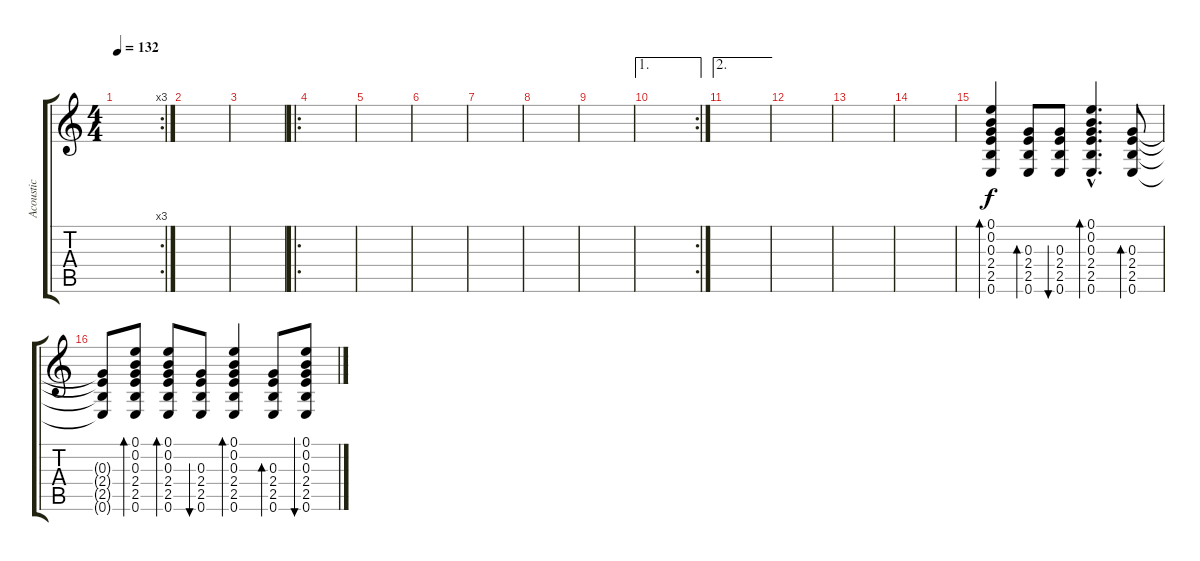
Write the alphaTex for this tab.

\track ("Acoustic" "Acoustic") {instrument acousticguitarsteel}
\staff {score tabs}
\tuning (E4 B3 G3 D3 A2 E2) {hide}
\rc 3
\ts (4 4)
\tempo 132
\clef g2
\ks c
|
|
|
\ro
|
|
|
|
|
|
\ae 1
\rc 2
|
\ae 2
|
|
|
|
(0.1 0.2 0.3 2.4 2.5 0.6).4{bd 120} (0.3 2.4 2.5 0.6).8{bd 120} (0.3 2.4 2.5 0.6).8{bu 60} (0.1{hac} 0.2{hac} 0.3{hac} 2.4{hac} 2.5{hac} 0.6{hac}).4{d bd 60} (0.3 2.4 2.5 0.6).8{bd 60} |
(0.3{t} 2.4{t} 2.5{t} 0.6{t}).8 (0.1 0.2 0.3 2.4 2.5 0.6).8{bd 60} (0.1 0.2 0.3 2.4 2.5 0.6).8{bd 60} (0.3 2.4 2.5 0.6).8{bu 60} (0.1 0.2 0.3 2.4 2.5 0.6).4{bd 60} (0.3 2.4 2.5 0.6).8{bd 60} (0.1 0.2 0.3 2.4 2.5 0.6).8{bu 60}
